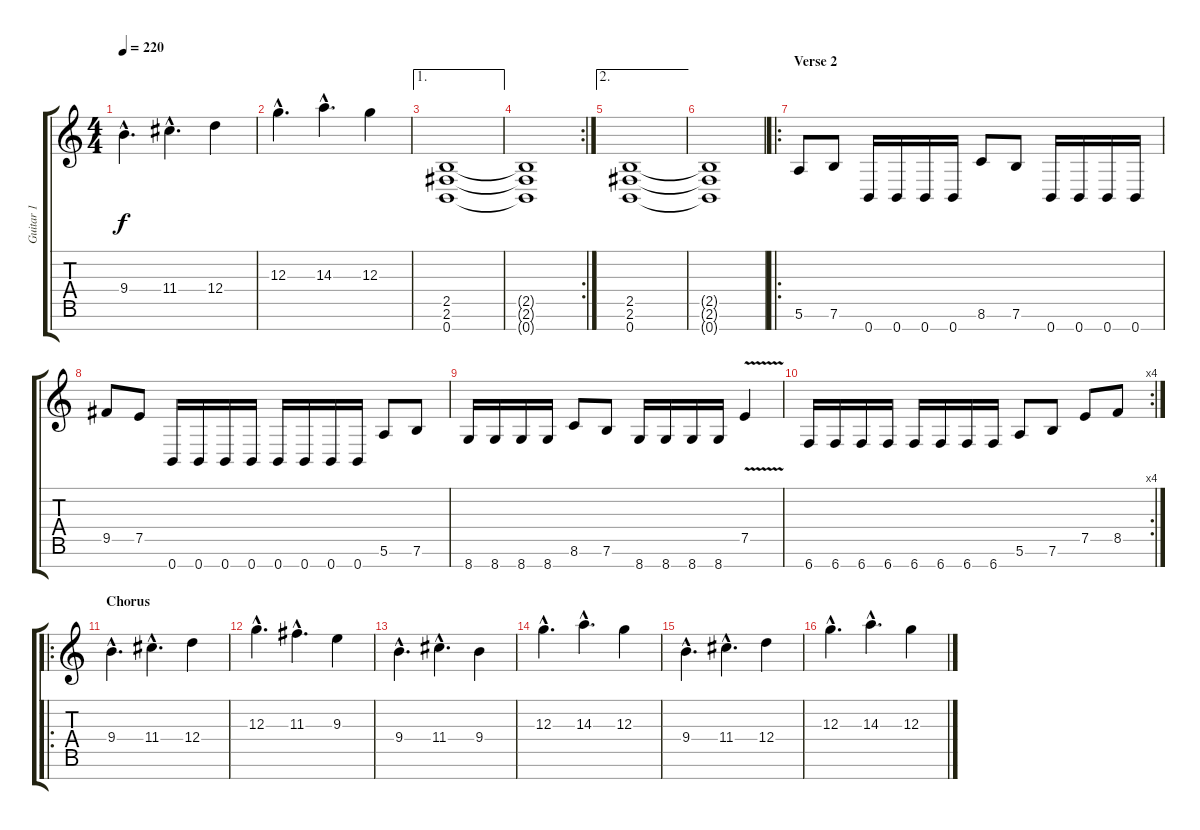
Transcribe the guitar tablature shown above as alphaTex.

\track ("Guitar 1" "Guitar 1") {instrument distortionguitar}
\staff {score tabs}
\tuning (E4 B3 G3 D3 A2 E2 B1) {hide}
\ts (4 4)
\tempo 220
\clef g2
\ks c
9.4{hac}.4{d dy f} 11.4{hac}.4{d} 12.4.4 |
12.3{hac}.4{d} 14.3{hac}.4{d} 12.3.4 |
\ae 1
(2.5 2.6 0.7).1 |
\rc 2
(2.5{t} 2.6{t} 0.7{t}).1 |
\ae 2
(2.5 2.6 0.7).1 |
(2.5{t} 2.6{t} 0.7{t}).1 |
\ro
\section ("" "Verse 2")
5.6.8 7.6.8 0.7.16 0.7.16 0.7.16 0.7.16 8.6.8 7.6.8 0.7.16 0.7.16 0.7.16 0.7.16 |
9.5.8 7.5.8 0.7.16 0.7.16 0.7.16 0.7.16 0.7.16 0.7.16 0.7.16 0.7.16 5.6.8 7.6.8 |
8.7.16 8.7.16 8.7.16 8.7.16 8.6.8 7.6.8 8.7.16 8.7.16 8.7.16 8.7.16 7.5{v}.4 |
\rc 4
6.7.16 6.7.16 6.7.16 6.7.16 6.7.16 6.7.16 6.7.16 6.7.16 5.6.8 7.6.8 7.5.8 8.5.8 |
\ro
\section ("" "Chorus")
9.4{hac}.4{d} 11.4{hac}.4{d} 12.4.4 |
12.3{hac}.4{d} 11.3{hac}.4{d} 9.3.4 |
9.4{hac}.4{d} 11.4{hac}.4{d} 9.4.4 |
12.3{hac}.4{d} 14.3{hac}.4{d} 12.3.4 |
9.4{hac}.4{d} 11.4{hac}.4{d} 12.4.4 |
12.3{hac}.4{d} 14.3{hac}.4{d} 12.3.4
